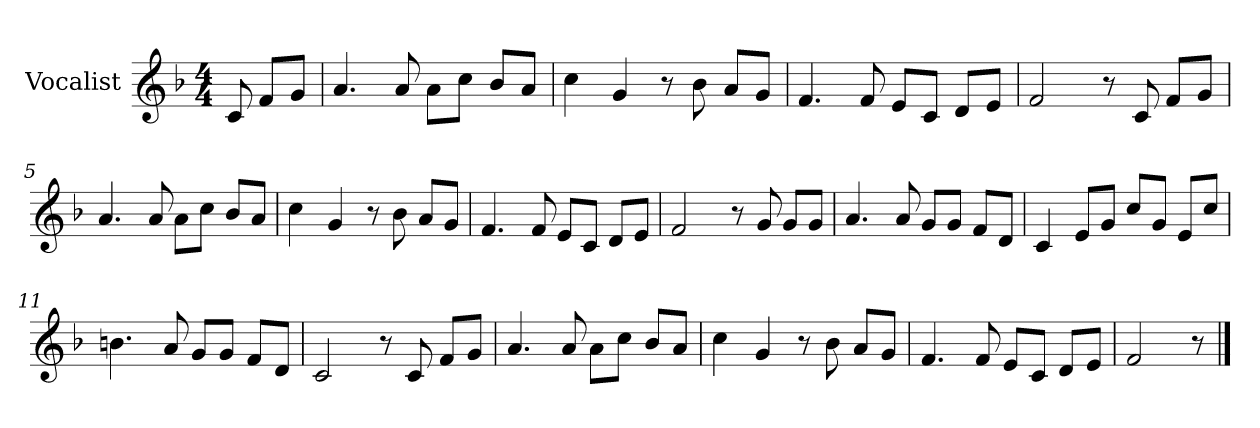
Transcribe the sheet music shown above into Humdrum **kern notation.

**kern
*part1
*staff1
*I"Vocalist
*k[b-]
*F:
*M4/4
=
8c
8fL
8gJ
=1
4.a
8a
8aL
8ccJ
8b-L
8aJ
=2
4cc
4g
8r
8b-
8aL
8gJ
=3
4.f
8f
8eL
8cJ
8dL
8eJ
=4
2f
8r
8c
8fL
8gJ
=5
4.a
8a
8aL
8ccJ
8b-L
8aJ
=6
4cc
4g
8r
8b-
8aL
8gJ
=7
4.f
8f
8eL
8cJ
8dL
8eJ
=8
2f
8r
8g
8gL
8gJ
=9
4.a
8a
8gL
8gJ
8fL
8dJ
=10
4c
8eL
8gJ
8ccL
8gJ
8eL
8ccJ
=11
4.bn
8a
8gL
8gJ
8fL
8dJ
=12
2c
8r
8c
8fL
8gJ
=13
4.a
8a
8aL
8ccJ
8b-L
8aJ
=14
4cc
4g
8r
8b-
8aL
8gJ
=15
4.f
8f
8eL
8cJ
8dL
8eJ
=16
2f
8r
==
*-
